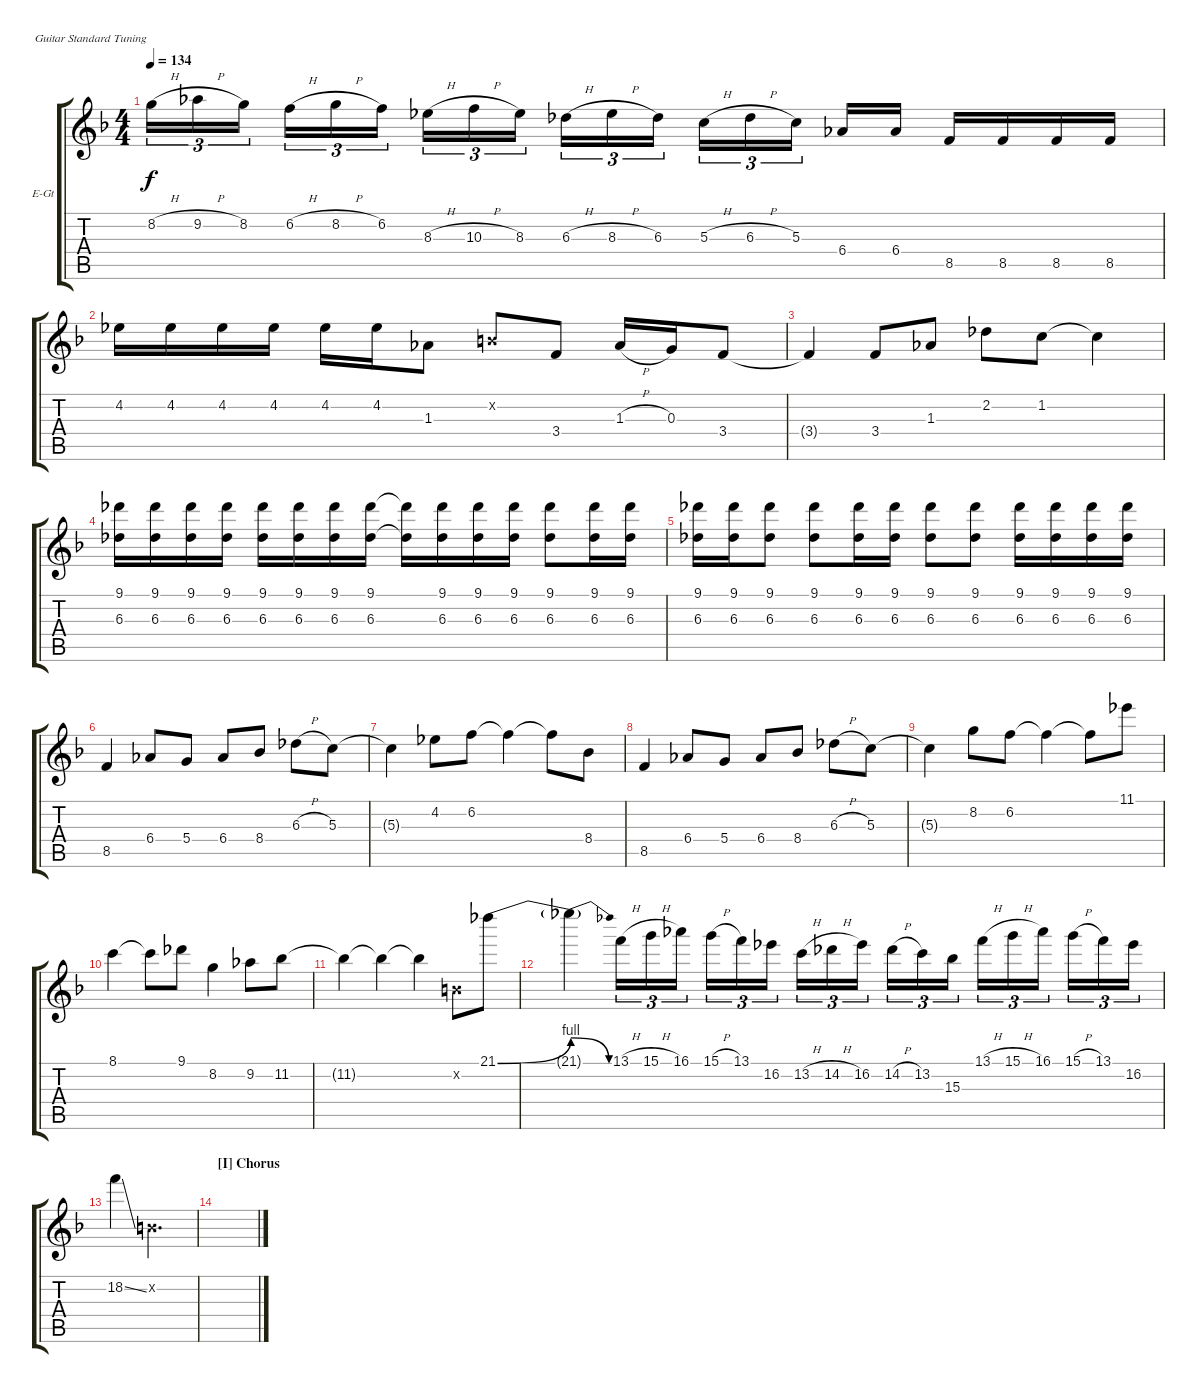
\defaultSystemsLayout 4
\bracketExtendMode groupsimilarinstruments
\firstSystemTrackNameOrientation horizontal
\otherSystemsTrackNameOrientation horizontal
\track ("Vivian Solo" "E-Gt") {instrument distortionguitar}
\staff {score tabs}
\tuning (E4 B3 G3 D3 A2 E2)
\ts (4 4)
\tempo 134
\clef g2
\scale
0.333333
\ks f
8.2{h}.16{tu (3 2) dy f} 9.2{h}.16{tu (3 2)} 8.2.16{tu (3 2)} 6.2{h}.16{tu (3 2)} 8.2{h}.16{tu (3 2)} 6.2.16{tu (3 2)} 8.3{h}.16{tu (3 2)} 10.3{h}.16{tu (3 2)} 8.3.16{tu (3 2)} 6.3{h}.16{tu (3 2)} 8.3{h}.16{tu (3 2)} 6.3.16{tu (3 2)} 5.3{h}.16{tu (3 2)} 6.3{h}.16{tu (3 2)} 5.3.16{tu (3 2)} 6.4.16 6.4.16 8.5.16 8.5.16 8.5.16 8.5.16 |
\scale
0.333333 4.2.16 4.2.16 4.2.16 4.2.16 4.2.16 4.2.16 1.3.8 0.2{x}.8 3.4.8 1.3{h}.16 0.3.16 3.4.8 |
\scale
0.333333 3.4{t}.4 3.4.8 1.3.8 2.2.8 1.2.8 1.2{t}.4 |
\scale
0.333333 (9.1 6.3).16 (9.1 6.3).16 (9.1 6.3).16 (9.1 6.3).16 (9.1 6.3).16 (9.1 6.3).16 (9.1 6.3).16 (9.1 6.3).16 (9.1{t} 6.3{t}).16 (9.1 6.3).16 (9.1 6.3).16 (9.1 6.3).16 (9.1 6.3).8 (9.1 6.3).16 (9.1 6.3).16 |
\scale
0.333333 (9.1 6.3).16 (9.1 6.3).16 (9.1 6.3).8 (9.1 6.3).8 (9.1 6.3).16 (9.1 6.3).16 (9.1 6.3).8 (9.1 6.3).8 (9.1 6.3).16 (9.1 6.3).16 (9.1 6.3).16 (9.1 6.3).16 |
\scale
0.333333 8.5.4 6.4.8 5.4.8 6.4.8 8.4.8 6.3{h}.8 5.3.8 |
\scale
0.333333 5.3{t}.4 4.2.8 6.2.8 6.2{t}.4 6.2{t}.8 8.4.8 |
\scale
0.333333 8.5.4 6.4.8 5.4.8 6.4.8 8.4.8 6.3{h}.8 5.3.8 |
\scale
0.333333 5.3{t}.4 8.2.8 6.2.8 6.2{t}.4 6.2{t}.8 11.1.8 |
\scale
0.333333 8.1.4 8.1{t}.8 9.1.8 8.2.4 9.2.8 11.2.8 |
\scale
0.333333 11.2{t}.4 11.2{t}.4 11.2{t}.4 0.2{x}.8 21.1{be (bend 0 0 60 4)}.8 |
\scale
0.333333 21.1{be (release 0 4 60 0) t}.4 13.1{h}.16{tu (3 2)} 15.1{h}.16{tu (3 2)} 16.1.16{tu (3 2)} 15.1{h}.16{tu (3 2)} 13.1.16{tu (3 2)} 16.2.16{tu (3 2)} 13.2{h}.16{tu (3 2)} 14.2{h}.16{tu (3 2)} 16.2.16{tu (3 2)} 14.2{h}.16{tu (3 2)} 13.2.16{tu (3 2)} 15.3.16{tu (3 2)} 13.1{h}.16{tu (3 2)} 15.1{h}.16{tu (3 2)} 16.1.16{tu (3 2)} 15.1{h}.16{tu (3 2)} 13.1.16{tu (3 2)} 16.2.16{tu (3 2)} |
\scale
0.333333 18.2{ss}.4 0.2{x}.2{d} |
\section ("I" "Chorus")
\scale
0.333333 |
\scale
0.333333 |
\scale
0.333333
